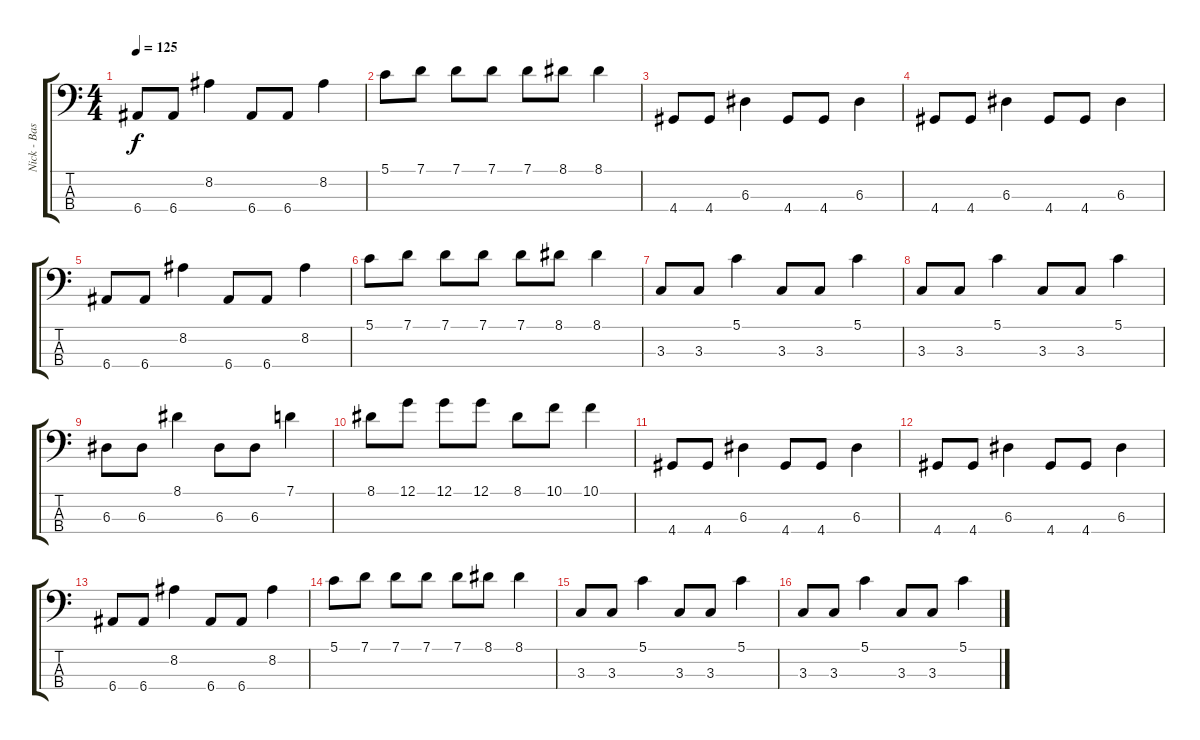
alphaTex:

\track ("Nick - Bass" "Nick - Bas") {instrument electricbassfinger}
\staff {score tabs}
\tuning (G2 D2 A1 E1) {hide}
\ts (4 4)
\tempo 125
\clef f4
\ks c
6.4.8{dy f} 6.4.8 8.2.4 6.4.8 6.4.8 8.2.4 |
5.1.8 7.1.8 7.1.8 7.1.8 7.1.8 8.1.8 8.1.4 |
4.4.8 4.4.8 6.3.4 4.4.8 4.4.8 6.3.4 |
4.4.8 4.4.8 6.3.4 4.4.8 4.4.8 6.3.4 |
6.4.8 6.4.8 8.2.4 6.4.8 6.4.8 8.2.4 |
5.1.8 7.1.8 7.1.8 7.1.8 7.1.8 8.1.8 8.1.4 |
3.3.8 3.3.8 5.1.4 3.3.8 3.3.8 5.1.4 |
3.3.8 3.3.8 5.1.4 3.3.8 3.3.8 5.1.4 |
6.3.8 6.3.8 8.1.4 6.3.8 6.3.8 7.1.4 |
8.1.8 12.1.8 12.1.8 12.1.8 8.1.8 10.1.8 10.1.4 |
4.4.8 4.4.8 6.3.4 4.4.8 4.4.8 6.3.4 |
4.4.8 4.4.8 6.3.4 4.4.8 4.4.8 6.3.4 |
6.4.8 6.4.8 8.2.4 6.4.8 6.4.8 8.2.4 |
5.1.8 7.1.8 7.1.8 7.1.8 7.1.8 8.1.8 8.1.4 |
3.3.8 3.3.8 5.1.4 3.3.8 3.3.8 5.1.4 |
3.3.8 3.3.8 5.1.4 3.3.8 3.3.8 5.1.4
